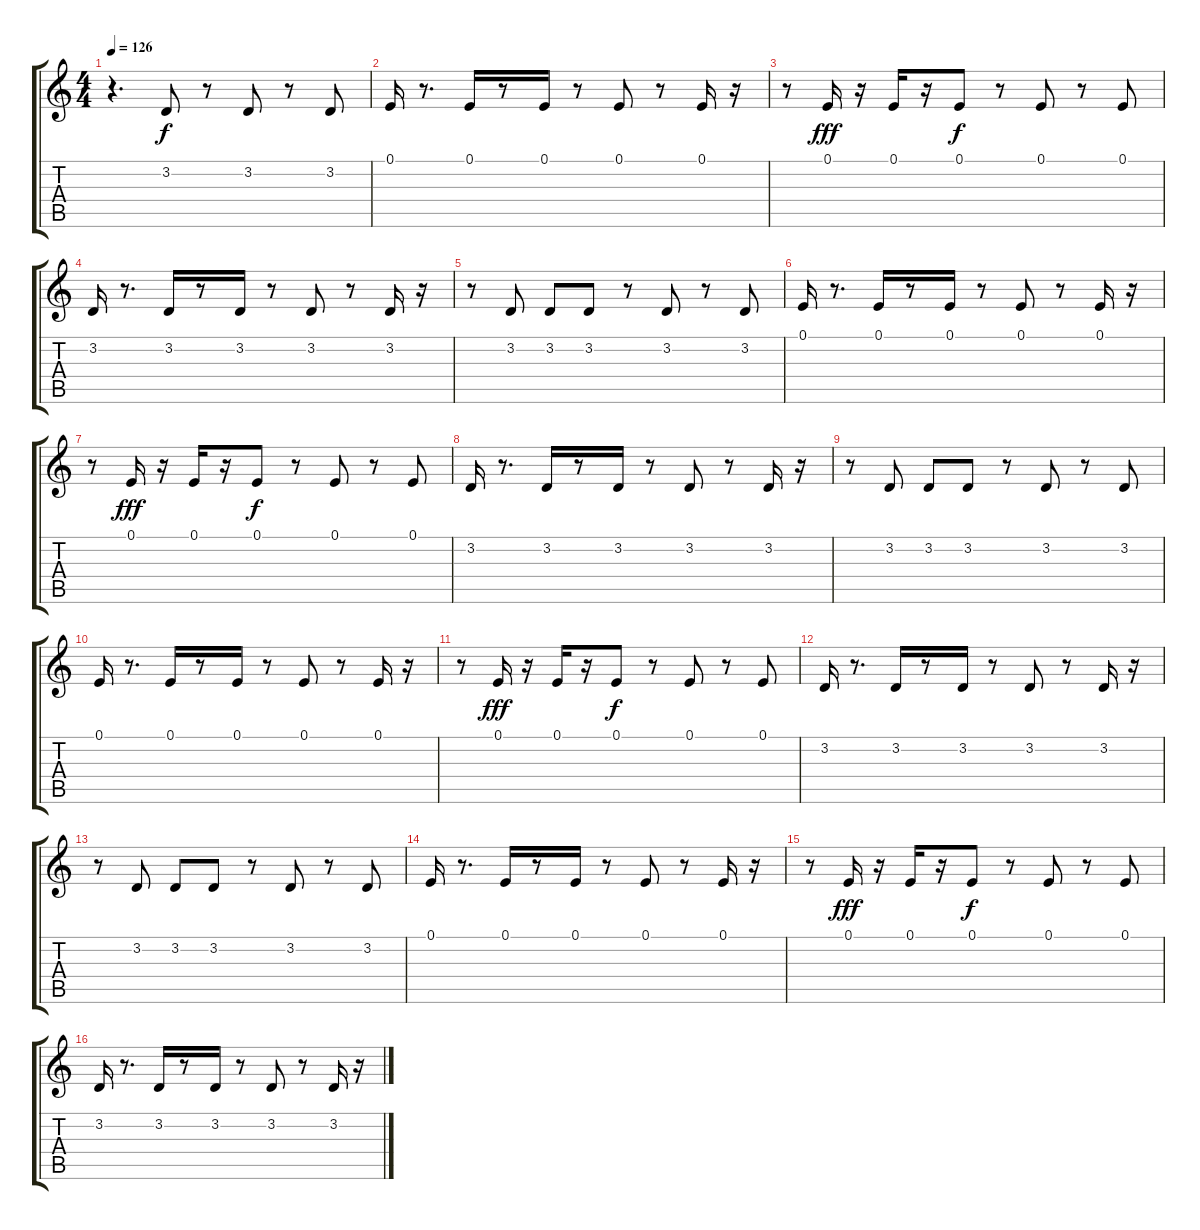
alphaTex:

\track "" {instrument lead4chiff}
\staff {score tabs}
\tuning (E4 B3 G3 D3 A2 E2) {hide}
\ts (4 4)
\tempo 126
\clef g2
\ks c
r.4{d dy f instrument lead4chiff} 3.2.8 r.8 3.2.8 r.8 3.2.8 |
0.1.16 r.8{d} 0.1.16 r.8 0.1.16 r.8 0.1.8 r.8 0.1.16 r.16 |
r.8 0.1.16{dy fff} r.16 0.1.16 r.16 0.1.8{dy f} r.8 0.1.8 r.8 0.1.8 |
3.2.16 r.8{d} 3.2.16 r.8 3.2.16 r.8 3.2.8 r.8 3.2.16 r.16 |
r.8 3.2.8 3.2.8 3.2.8 r.8 3.2.8 r.8 3.2.8 |
0.1.16 r.8{d} 0.1.16 r.8 0.1.16 r.8 0.1.8 r.8 0.1.16 r.16 |
r.8 0.1.16{dy fff} r.16 0.1.16 r.16 0.1.8{dy f} r.8 0.1.8 r.8 0.1.8 |
3.2.16 r.8{d} 3.2.16 r.8 3.2.16 r.8 3.2.8 r.8 3.2.16 r.16 |
r.8 3.2.8 3.2.8 3.2.8 r.8 3.2.8 r.8 3.2.8 |
0.1.16 r.8{d} 0.1.16 r.8 0.1.16 r.8 0.1.8 r.8 0.1.16 r.16 |
r.8 0.1.16{dy fff} r.16 0.1.16 r.16 0.1.8{dy f} r.8 0.1.8 r.8 0.1.8 |
3.2.16 r.8{d} 3.2.16 r.8 3.2.16 r.8 3.2.8 r.8 3.2.16 r.16 |
r.8 3.2.8 3.2.8 3.2.8 r.8 3.2.8 r.8 3.2.8 |
0.1.16 r.8{d} 0.1.16 r.8 0.1.16 r.8 0.1.8 r.8 0.1.16 r.16 |
r.8 0.1.16{dy fff} r.16 0.1.16 r.16 0.1.8{dy f} r.8 0.1.8 r.8 0.1.8 |
3.2.16 r.8{d} 3.2.16 r.8 3.2.16 r.8 3.2.8 r.8 3.2.16 r.16
